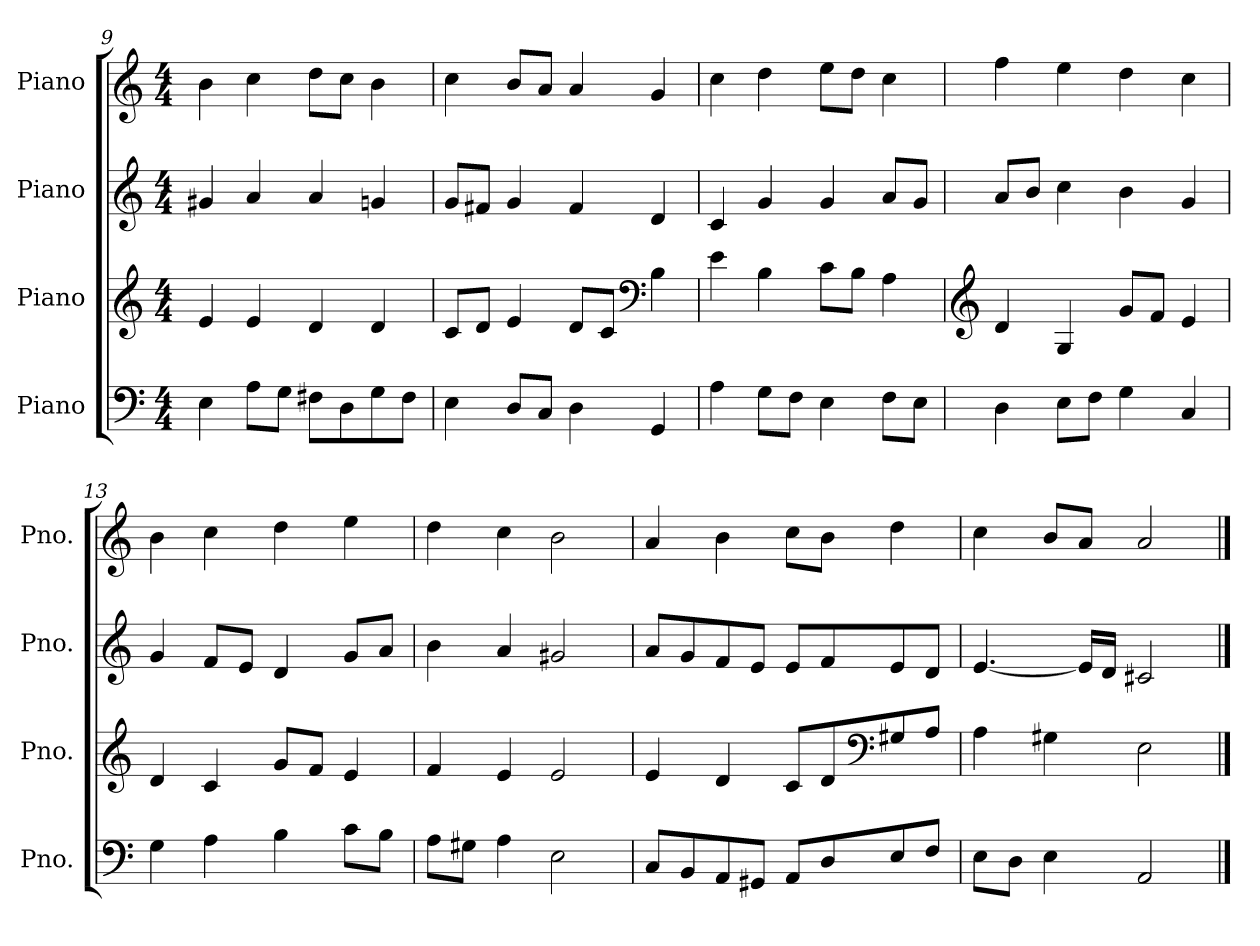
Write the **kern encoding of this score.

**kern	**kern	**kern	**kern
*part4	*part3	*part2	*part1
*staff4	*staff3	*staff2	*staff1
*I"Piano	*I"Piano	*I"Piano	*I"Piano
*I'Pno.	*I'Pno.	*I'Pno.	*I'Pno.
!!LO:LB:g=z
*clefF4	*clefG2	*clefG2	*clefG2
*k[]	*k[]	*k[]	*k[]
*M4/4	*M4/4	*M4/4	*M4/4
=9	=9	=9	=9
4E\	4e/	4g#X/	4b\
8A\L	4e/	4a/	4cc\
8G\J	.	.	.
8F#X\L	4d/	4a/	8dd\L
8D\	.	.	8cc\J
8G\	4d/	4gn/	4b\
8F#\J	.	.	.
=10	=10	=10	=10
4E\	8c/L	8g/L	4cc\
.	8d/J	8f#X/J	.
8D/L	4e/	4g/	8b/L
8C/J	.	.	8a/J
4D\	8d/L	4f#/	4a/
.	8c/J	.	.
*	*clefF4	*	*
4GG/	4B\	4d/	4g/
=11	=11	=11	=11
4A\	4e\	4c/	4cc\
8G\L	4B\	4g/	4dd\
8F\J	.	.	.
4E\	8c\L	4g/	8ee\L
.	8B\J	.	8dd\J
8F\L	4A\	8a/L	4cc\
8E\J	.	8g/J	.
=12	=12	=12	=12
*	*clefG2	*	*
4D\	4d/	8a/L	4ff\
.	.	8b/J	.
8E\L	4G/	4cc\	4ee\
8F\J	.	.	.
4G\	8g/L	4b\	4dd\
.	8f/J	.	.
4C/	4e/	4g/	4cc\
=13	=13	=13	=13
4G\	4d/	4g/	4b\
4A\	4c/	8f/L	4cc\
.	.	8e/J	.
4B\	8g/L	4d/	4dd\
.	8f/J	.	.
8c\L	4e/	8g/L	4ee\
8B\J	.	8a/J	.
!!LO:PB:g=z
=14	=14	=14	=14
8A\L	4f/	4b\	4dd\
8G#X\J	.	.	.
4A\	4e/	4a/	4cc\
2E\	2e/	2g#X/	2b\
=15	=15	=15	=15
8C/L	4e/	8a/L	4a/
8BB/	.	8g/	.
8AA/	4d/	8f/	4b\
8GG#X/J	.	8e/J	.
8AA/L	8c/L	8e/L	8cc\L
8D/	8d/	8f/	8b\J
*	*clefF4	*	*
8E/	8G#X/	8e/	4dd\
8F/J	8A/J	8d/J	.
=16	=16	=16	=16
8E\L	4A\	[4.e/	4cc\
8D\J	.	.	.
4E\	4G#X\	.	8b/L
.	.	16e/LL]	8a/J
.	.	16d/JJ	.
2AA/	2E\	2c#X/	2a/
==	==	==	==
*-	*-	*-	*-
